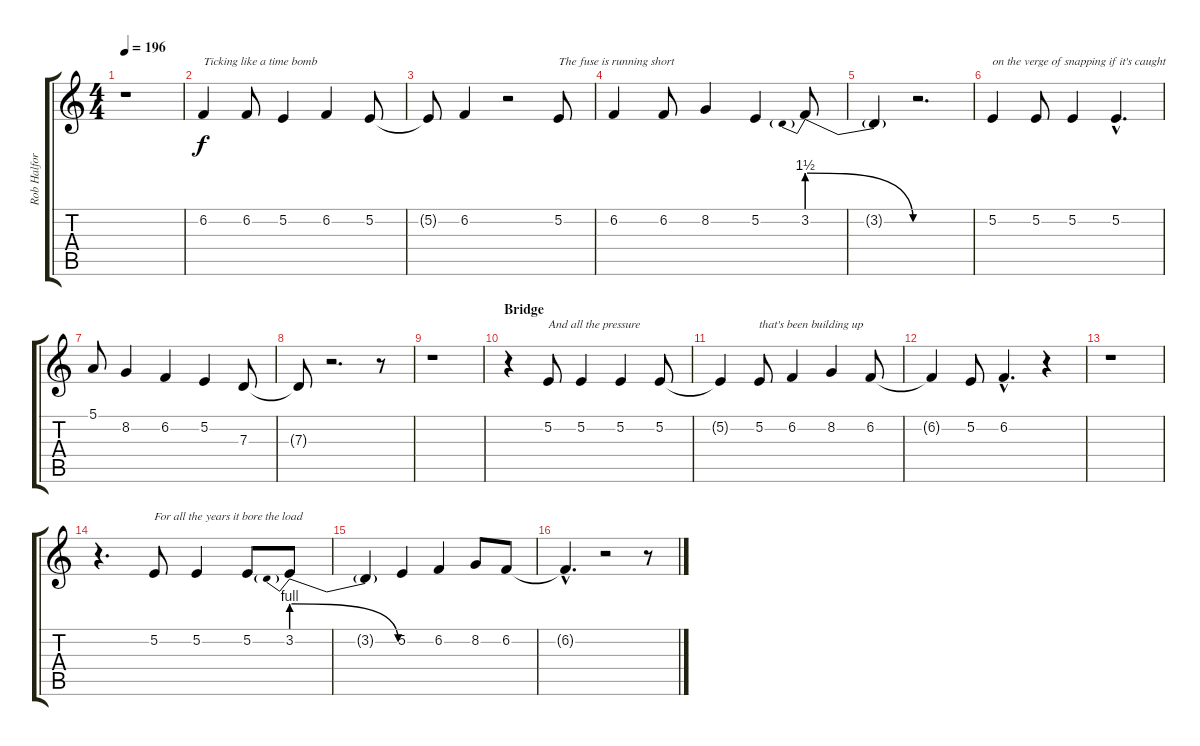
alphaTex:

\track ("Rob Halford" "Rob Halfor") {instrument lead8bassandlead}
\staff {score tabs}
\tuning (E4 B3 G3 D3 A2 E2) {hide}
\ts (4 4)
\tempo 196
\clef g2
\ks c
r.1{dy f} |
6.2.4{txt "Ticking like a time bomb"} 6.2.8 5.2.4 6.2.4 5.2.8 |
5.2{t}.8 6.2.4 r.2 5.2.8{txt "The fuse is running short"} |
6.2.4 6.2.8 8.2.4 5.2.4 3.2{be (prebendrelease 0 6 60 0)}.8 |
3.2{t}.4 r.2{d} |
5.2.4{txt "on the verge of snapping if it's caught"} 5.2.8 5.2.4 5.2{hac}.4{d} |
5.1.8 8.2.4 6.2.4 5.2.4 7.3.8 |
7.3{t}.8 r.2{d} r.8 |
r.1 |
\section ("" "Bridge")
r.4 5.2.8{txt "And all the pressure"} 5.2.4 5.2.4 5.2.8 |
5.2{t}.4 5.2.8{txt "that's been building up"} 6.2.4 8.2.4 6.2.8 |
6.2{t}.4 5.2.8 6.2{hac}.4{d} r.4 |
r.1 |
r.4{d} 5.2.8{txt "For all the years it bore the load"} 5.2.4 5.2.8 3.2{be (prebendrelease 0 4 60 0)}.8 |
3.2{t}.4 5.2.4 6.2.4 8.2.8 6.2.8 |
6.2{hac t}.4{d} r.2 r.8
